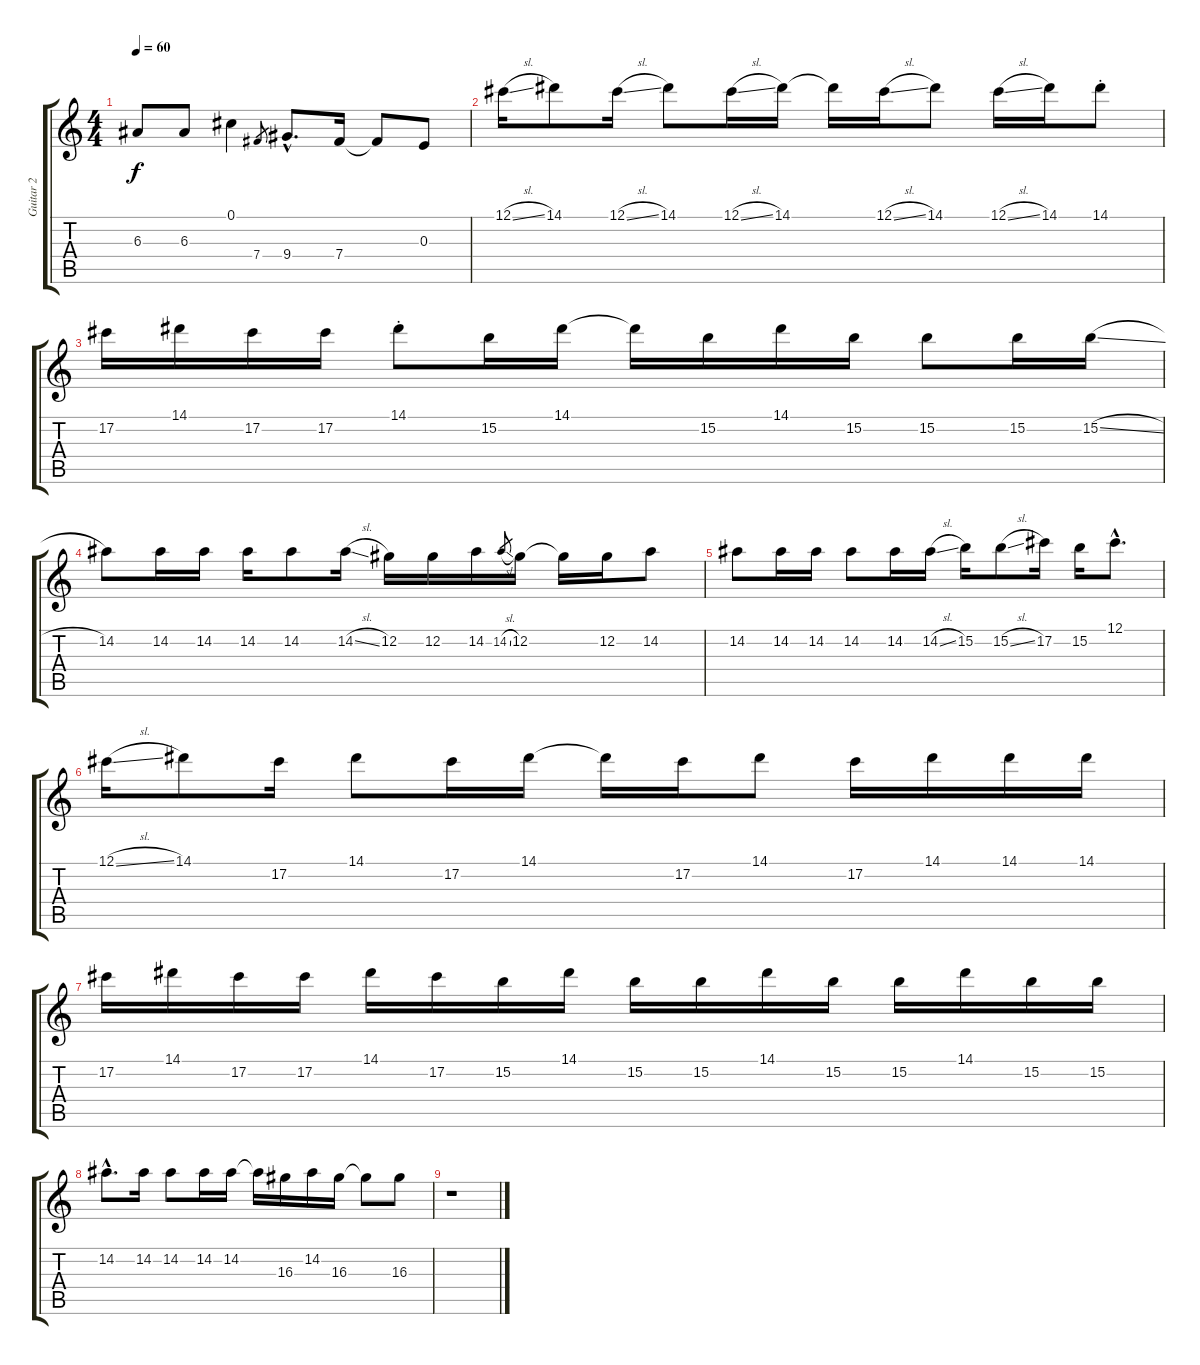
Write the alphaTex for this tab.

\track ("Guitar 2" "Guitar 2") {instrument distortionguitar}
\staff {score tabs}
\tuning (Db4 Ab3 E3 B2 Gb2 Db2) {hide}
\ts (4 4)
\tempo 60
\clef g2
\ks c
6.3.8{dy f} 6.3.8 0.1.4 7.4.8{gr} 9.4{hac}.8{d} 7.4.16 7.4{t}.8 0.3.8 |
12.1{sl}.16 14.1.8 12.1{sl}.16 14.1.8 12.1{sl}.16 14.1.16 14.1{t}.16 12.1{sl}.16 14.1.8 12.1{sl}.16 14.1.16 14.1{st}.8 |
17.2.16 14.1.16 17.2.16 17.2.16 14.1{st}.8 15.2.16 14.1.16 14.1{t}.16 15.2.16 14.1.16 15.2.16 15.2.8 15.2.16 15.2{sl}.16 |
14.2.8 14.2.16 14.2.16 14.2.16 14.2.8 14.2{sl}.16 12.2.16 12.2.16 14.2.16 14.2{sl}.8{gr} 12.2.16 12.2{t}.16 12.2.16 14.2.8 |
14.2.8 14.2.16 14.2.16 14.2.8 14.2.16 14.2{sl}.16 15.2.16 15.2{sl}.8 17.2.16 15.2.16 12.1{hac}.8{d} |
12.1{sl}.16 14.1.8 17.2.16 14.1.8 17.2.16 14.1.16 14.1{t}.16 17.2.16 14.1.8 17.2.16 14.1.16 14.1.16 14.1.16 |
17.2.16 14.1.16 17.2.16 17.2.16 14.1.16 17.2.16 15.2.16 14.1.16 15.2.16 15.2.16 14.1.16 15.2.16 15.2.16 14.1.16 15.2.16 15.2.16 |
14.2{hac}.8{d} 14.2.16 14.2.8 14.2.16 14.2.16 14.2{t}.16 16.3.16 14.2.16 16.3.16 16.3{t}.8 16.3.8 |
r.1
